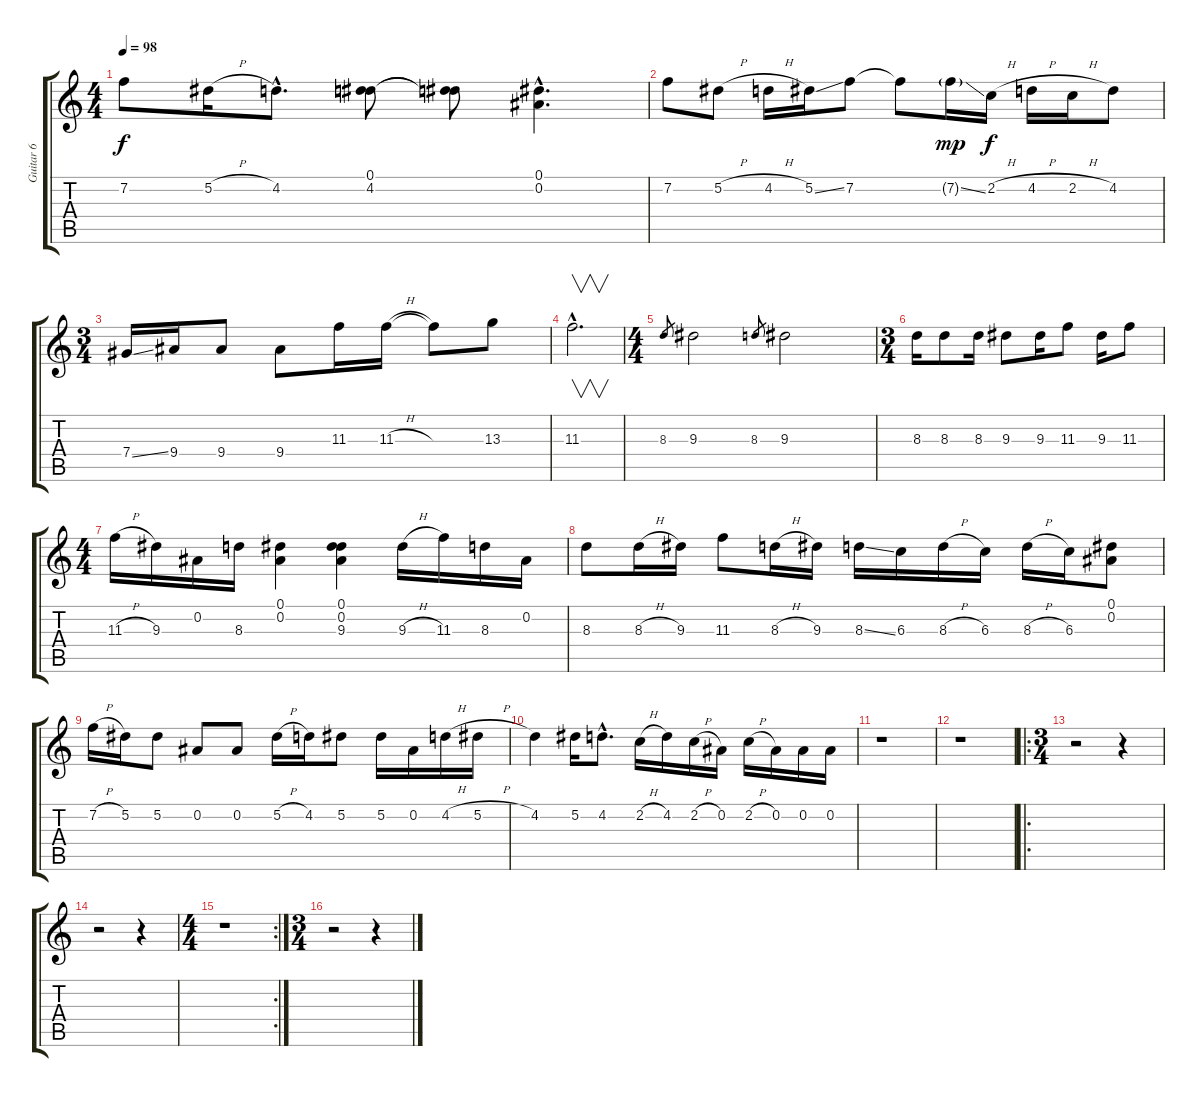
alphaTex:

\track ("Guitar 6" "Guitar 6") {instrument overdrivenguitar}
\staff {score tabs}
\tuning (Eb4 Bb3 Gb3 Db3 Ab2 Eb2) {hide}
\ts (4 4)
\tempo 98
\clef g2
\ks c
7.2.8{dy f} 5.2{h}.16 4.2{hac}.8{d} (0.1 4.2).8 (0.1{t} 4.2{t}).8 (0.1{hac} 0.2{hac}).4{d} |
7.2.8 5.2{h}.8 4.2{h}.16 5.2{ss}.16 7.2.8 7.2{t}.8 7.2{ss g}.16{dy mp} 2.2{h}.16{dy f} 4.2{h}.16 2.2{h}.16 4.2.8 |
\ts (3 4)
7.4{ss}.16 9.4.16 9.4.8 9.4.8 11.3.16 11.3{h}.16 11.3{t}.8 13.3.8 |
11.3{hac}.2{v d} |
\ts (4 4)
8.3.8{gr} 9.3.2 8.3.8{gr} 9.3.2 |
\ts (3 4)
8.3.16 8.3.8 8.3.16 9.3.8 9.3.16 11.3.8 9.3.16 11.3.8 |
\ts (4 4)
11.3{h}.16 9.3.16 0.2.16 8.3.16 (0.1 0.2).4 (0.1 0.2 9.3).4 9.3{h}.16 11.3.16 8.3.16 0.2.16 |
8.3.8 8.3{h}.16 9.3.16 11.3.8 8.3{h}.16 9.3.16 8.3{ss}.16 6.3.16 8.3{h}.16 6.3.16 8.3{h}.16 6.3.16 (0.1 0.2).8 |
7.2{h}.16 5.2.16 5.2.8 0.2.8 0.2.8 5.2{h}.16 4.2.16 5.2.8 5.2.16 0.2.16 4.2{h}.16 5.2{h}.16 |
4.2.4 5.2.16 4.2{hac}.8{d} 2.2{h}.16 4.2.16 2.2{h}.16 0.2.16 2.2{h}.16 0.2.16 0.2.16 0.2.16 |
r.1 |
r.1 |
\ro
\ts (3 4)
r.2 r.4 |
r.2 r.4 |
\rc 2
\ts (4 4)
r.1 |
\ts (3 4)
r.2 r.4
